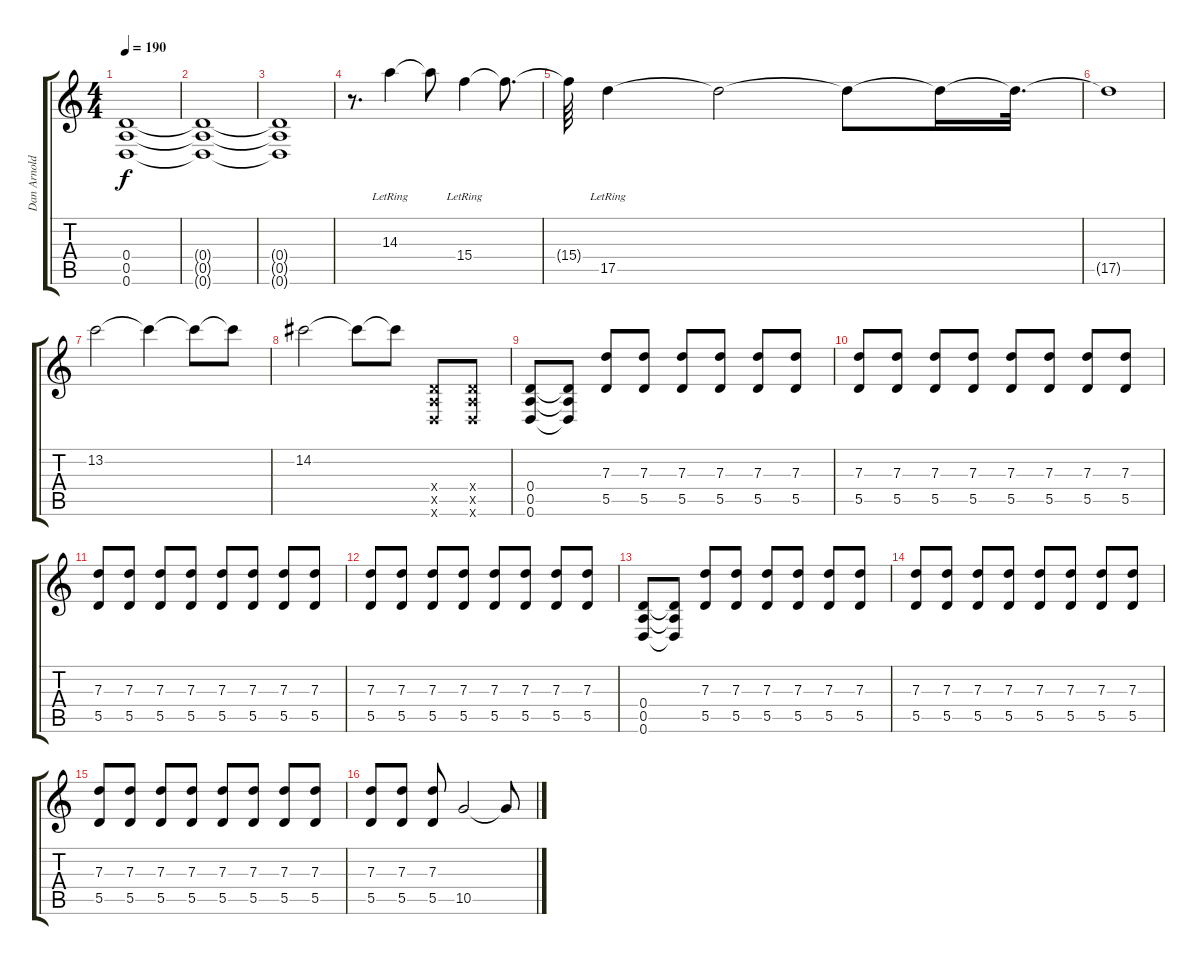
\track ("Dan Arnold" "Dan Arnold") {instrument overdrivenguitar}
\staff {score tabs}
\tuning (E4 B3 G3 D3 A2 D2) {hide}
\ts (4 4)
\tempo 190
\clef g2
\ks c
(0.4 0.5 0.6).1{dy f} |
(0.4{t} 0.5{t} 0.6{t}).1 |
(0.4{t} 0.5{t} 0.6{t}).1 |
r.8{d} 14.3{lr}.4 14.3{t}.8 15.4{lr}.4 15.4{t}.8{d} |
15.4{t}.64 17.5{lr}.4 17.5{t}.2 17.5{t}.8 17.5{t}.16 17.5{t}.32{d} |
17.5{t}.1 |
13.2.2 13.2{t}.4 13.2{t}.8 13.2{t}.8 |
14.2.2 14.2{t}.8 14.2{t}.8 (0.4{x} 0.5{x} 0.6{x}).8 (0.4{x} 0.5{x} 0.6{x}).8 |
(0.4 0.5 0.6).8 (0.4{t} 0.5{t} 0.6{t}).8 (7.3 5.5).8 (7.3 5.5).8 (7.3 5.5).8 (7.3 5.5).8 (7.3 5.5).8 (7.3 5.5).8 |
(7.3 5.5).8 (7.3 5.5).8 (7.3 5.5).8 (7.3 5.5).8 (7.3 5.5).8 (7.3 5.5).8 (7.3 5.5).8 (7.3 5.5).8 |
(7.3 5.5).8 (7.3 5.5).8 (7.3 5.5).8 (7.3 5.5).8 (7.3 5.5).8 (7.3 5.5).8 (7.3 5.5).8 (7.3 5.5).8 |
(7.3 5.5).8 (7.3 5.5).8 (7.3 5.5).8 (7.3 5.5).8 (7.3 5.5).8 (7.3 5.5).8 (7.3 5.5).8 (7.3 5.5).8 |
(0.4 0.5 0.6).8 (0.4{t} 0.5{t} 0.6{t}).8 (7.3 5.5).8 (7.3 5.5).8 (7.3 5.5).8 (7.3 5.5).8 (7.3 5.5).8 (7.3 5.5).8 |
(7.3 5.5).8 (7.3 5.5).8 (7.3 5.5).8 (7.3 5.5).8 (7.3 5.5).8 (7.3 5.5).8 (7.3 5.5).8 (7.3 5.5).8 |
(7.3 5.5).8 (7.3 5.5).8 (7.3 5.5).8 (7.3 5.5).8 (7.3 5.5).8 (7.3 5.5).8 (7.3 5.5).8 (7.3 5.5).8 |
(7.3 5.5).8 (7.3 5.5).8 (7.3 5.5).8 10.5.2 10.5{t}.8
